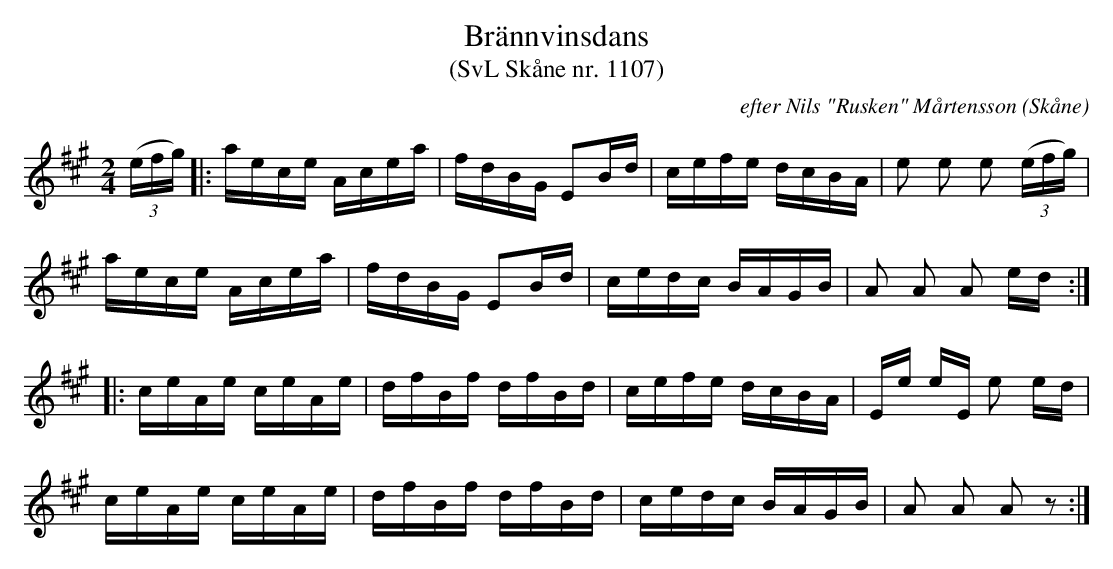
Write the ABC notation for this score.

X:1
T:Brännvinsdans
T:(SvL Skåne nr. 1107)
C:efter Nils "Rusken" Mårtensson
O:Skåne
M:2/4
L:1/16
K:A
(3(efg) |: aece Acea | fdBG E2Bd | cefe dcBA | e2 e2 e2 (3(efg) |
           aece Acea | fdBG E2Bd | cedc BAGB | A2 A2 A2 ed :|
        |: ceAe ceAe | dfBf dfBd | cefe dcBA | Ee eE e2 ed |
           ceAe ceAe | dfBf dfBd | cedc BAGB | A2 A2 A2 z2 :|
